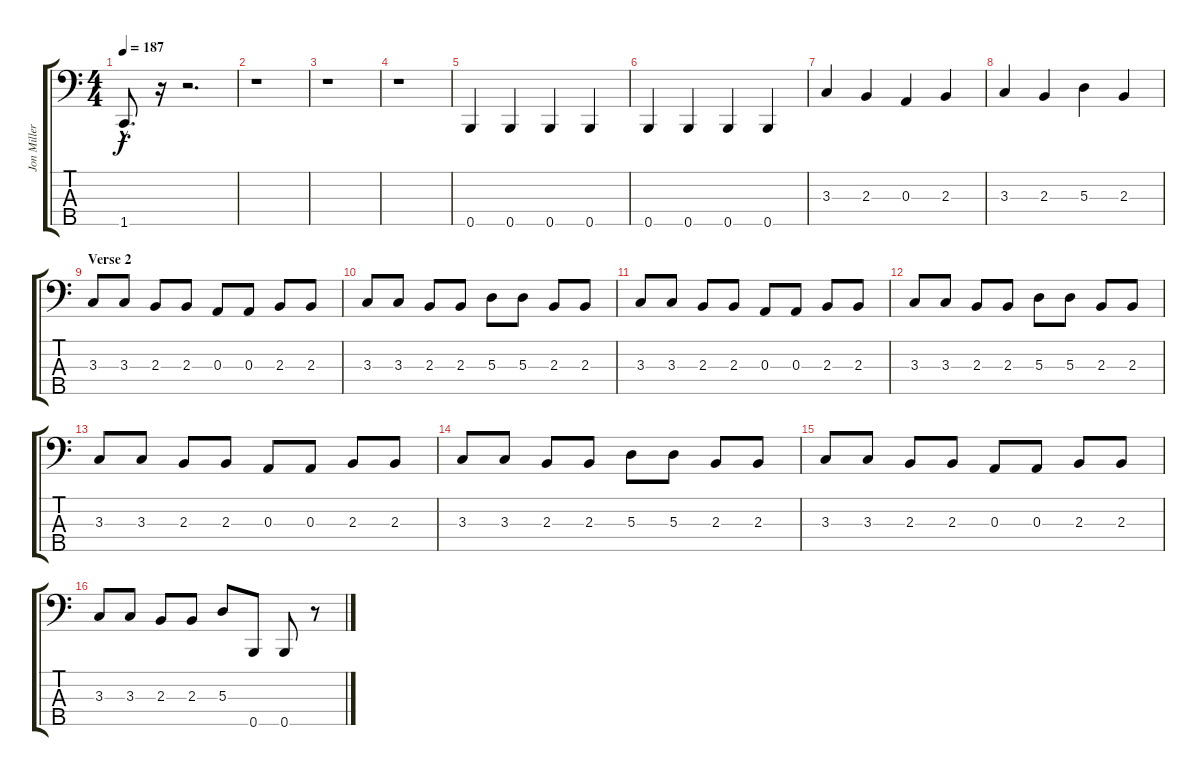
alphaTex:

\track ("Jon Miller - Bass" "Jon Miller") {instrument electricbassfinger}
\staff {score tabs}
\tuning (G2 D2 A1 E1 B0) {hide}
\ts (4 4)
\tempo 187
\clef f4
\ks c
1.5{hac}.8{d dy f} r.16 r.2{d} |
r.1 |
r.1 |
r.1 |
0.5.4 0.5.4 0.5.4 0.5.4 |
0.5.4 0.5.4 0.5.4 0.5.4 |
3.3.4 2.3.4 0.3.4 2.3.4 |
3.3.4 2.3.4 5.3.4 2.3.4 |
\section ("" "Verse 2")
3.3.8 3.3.8 2.3.8 2.3.8 0.3.8 0.3.8 2.3.8 2.3.8 |
3.3.8 3.3.8 2.3.8 2.3.8 5.3.8 5.3.8 2.3.8 2.3.8 |
3.3.8 3.3.8 2.3.8 2.3.8 0.3.8 0.3.8 2.3.8 2.3.8 |
3.3.8 3.3.8 2.3.8 2.3.8 5.3.8 5.3.8 2.3.8 2.3.8 |
3.3.8 3.3.8 2.3.8 2.3.8 0.3.8 0.3.8 2.3.8 2.3.8 |
3.3.8 3.3.8 2.3.8 2.3.8 5.3.8 5.3.8 2.3.8 2.3.8 |
3.3.8 3.3.8 2.3.8 2.3.8 0.3.8 0.3.8 2.3.8 2.3.8 |
3.3.8 3.3.8 2.3.8 2.3.8 5.3.8 0.5.8 0.5.8 r.8
